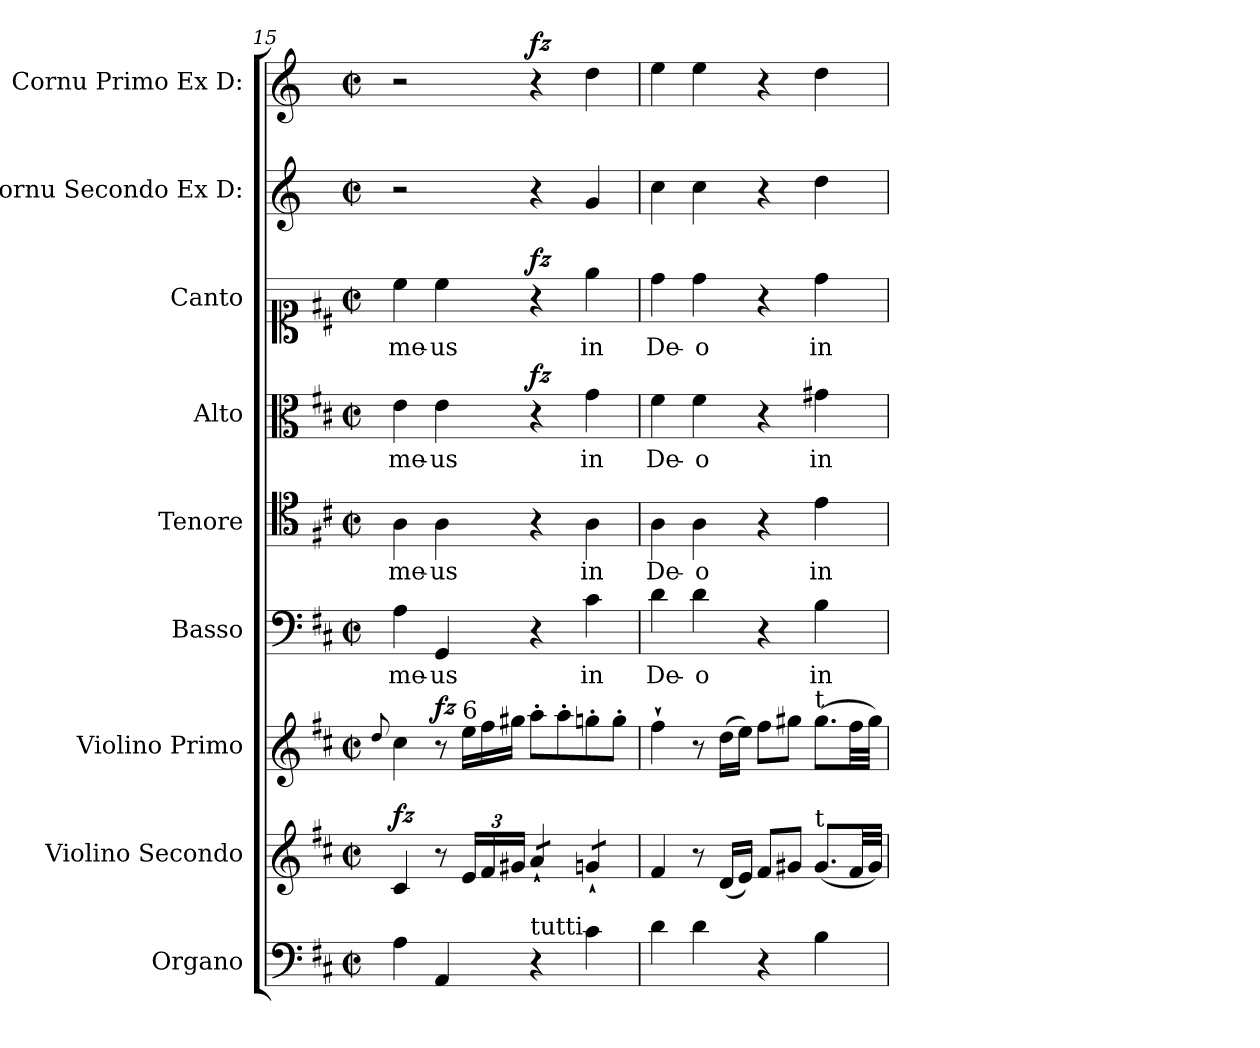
**kern	**kern	**dynam	**kern	**dynam	**kern	**text	**dynam	**kern	**text	**dynam	**kern	**text	**dynam	**kern	**text	**dynam	**kern	**dynam	**kern	**dynam
*part9	*part8	*part8	*part7	*part7	*part6	*part6	*part6	*part5	*part5	*part5	*part4	*part4	*part4	*part3	*part3	*part3	*part2	*part2	*part1	*part1
*staff9	*staff8	*staff8	*staff7	*staff7	*staff6	*staff6	*staff6	*staff5	*staff5	*staff5	*staff4	*staff4	*staff4	*staff3	*staff3	*staff3	*staff2	*staff2	*staff1	*staff1
*I"Organo	*I"Violino Secondo	*	*I"Violino Primo	*	*I"Basso	*	*	*I"Tenore	*	*	*I"Alto	*	*	*I"Canto	*	*	*I"Cornu Secondo Ex D:	*	*I"Cornu Primo Ex D:	*
*	*I'vl 2	*	*I'vl 1	*	*I'B	*	*	*I'T	*	*	*I'A	*	*	*	*	*	*I'cor 2	*	*I'cor 1	*
*clefF4	*clefG2	*	*clefG2	*	*clefF4	*	*	*clefC4	*	*	*clefC3	*	*	*clefC1	*	*	*clefG2	*	*clefG2	*
*	*	*	*	*	*	*	*	*	*	*	*	*	*	*	*	*	*ITrd-1c-2	*	*ITrd-1c-2	*
*k[f#c#]	*k[f#c#]	*	*k[f#c#]	*	*k[f#c#]	*	*	*k[f#c#]	*	*	*k[f#c#]	*	*	*k[f#c#]	*	*	*k[f#c#]	*	*k[f#c#]	*
*M2/2	*M2/2	*	*M2/2	*	*M2/2	*	*	*M2/2	*	*	*M2/2	*	*	*M2/2	*	*	*M2/2	*	*M2/2	*
*met(c|)	*met(c|)	*	*met(c|)	*	*met(c|)	*	*	*met(c|)	*	*	*met(c|)	*	*	*met(c|)	*	*	*met(c|)	*	*met(c|)	*
=15	=15	=15	=15	=15	=15	=15	=15	=15	=15	=15	=15	=15	=15	=15	=15	=15	=15	=15	=15	=15
.	.	.	8qqdd/	.	.	.	.	.	.	.	.	.	.	.	.	.	.	.	.	.
!	!	!LO:DY:a	!	!	!	!	!	!	!	!	!	!	!	!	!	!	!	!	!	!
4A\	4c#/	fz	4cc#\	.	4A\	me-	.	4A\	me-	.	4e\	me-	.	4cc#\	me-	.	2r	.	2r	.
!	!	!	!	!LO:DY:a	!	!	!	!	!	!	!	!	!	!	!	!	!	!	!	!
4AA/	8r	.	8r	fz	4GG/	-us	.	4A\	-us	.	4e\	-us	.	4cc#\	-us	.	.	.	.	.
*	*	*	*Xtuplet	*	*	*	*	*	*	*	*	*	*	*	*	*	*	*	*	*
!	!	!	!LO:TX:a:t=6	!	!	!	!	!	!	!	!	!	!	!	!	!	!	!	!	!
.	24e/LL	.	24ee\LL	.	.	.	.	.	.	.	.	.	.	.	.	.	.	.	.	.
.	24f#/	.	24ff#\	.	.	.	.	.	.	.	.	.	.	.	.	.	.	.	.	.
.	24g#X/JJ	.	24gg#X\JJ	.	.	.	.	.	.	.	.	.	.	.	.	.	.	.	.	.
!LO:TX:a:t=tutti	!	!	!	!	!	!	!	!	!	!	!	!	!	!	!	!	!	!	!	!
!	!	!	!	!	!	!	!LO:DY:a	!	!	!LO:DY:a	!	!	!LO:DY:a	!	!	!LO:DY:a	!	!LO:DY:a	!	!LO:DY:a
*	*tremolo	*	*	*	*	*	*	*	*	*	*	*	*	*	*	*	*	*	*	*
4r	8a`/L	.	8aa'\L	.	4r	.	f&colon;	4r	.	f&colon;	4r	.	fz	4r	.	fz	4r	for&colon;	4r	fz
.	8a`/J	.	8aa'\	.	.	.	.	.	.	.	.	.	.	.	.	.	.	.	.	.
4c#\	8gn`/L	.	8ggn'\	.	4c#\	in	.	4A\	in	.	4g\	in	.	4ee\	in	.	4a/	.	4ee\	.
.	8gn`/J	.	8gg'\J	.	.	.	.	.	.	.	.	.	.	.	.	.	.	.	.	.
*	*Xtremolo	*	*	*	*	*	*	*	*	*	*	*	*	*	*	*	*	*	*	*
=16	=16	=16	=16	=16	=16	=16	=16	=16	=16	=16	=16	=16	=16	=16	=16	=16	=16	=16	=16	=16
4d\	4f#/	.	4ff#`\	.	4d\	De-	.	4A\	De-	.	4f#\	De-	.	4dd\	De-	.	4dd\	.	4ff#\	.
4d\	8r	.	8r	.	4d\	-o	.	4A\	-o	.	4f#\	-o	.	4dd\	-o	.	4dd\	.	4ff#\	.
.	(16d/LL	.	(16dd\LL	.	.	.	.	.	.	.	.	.	.	.	.	.	.	.	.	.
.	16e/JJ)	.	16ee\JJ)	.	.	.	.	.	.	.	.	.	.	.	.	.	.	.	.	.
4r	8f#/L	.	8ff#\L	.	4r	.	.	4r	.	.	4r	.	.	4r	.	.	4r	.	4r	.
.	8g#X/J	.	8gg#X\J	.	.	.	.	.	.	.	.	.	.	.	.	.	.	.	.	.
!	!	!	!LO:TX:a:t=t	!	!	!	!	!	!	!	!	!	!	!	!	!	!	!	!	!
!	!LO:TX:a:t=t	!	!	!	!	!	!	!	!	!	!	!	!	!	!	!	!	!	!	!
!	!	!	!	!	!	!	!	!	!LO:LY:i	!	!	!LO:LY:i	!	!	!LO:LY:i	!	!	!	!	!
4B\	(8.g#/L	.	(8.gg#\L	.	4B\	in	.	4e\	in	.	4g#X\	in	.	4dd\	in	.	4ee\	.	4ee\	.
.	32f#/LL	.	32ff#\LL	.	.	.	.	.	.	.	.	.	.	.	.	.	.	.	.	.
.	32g#/JJJ)	.	32gg#\JJJ)	.	.	.	.	.	.	.	.	.	.	.	.	.	.	.	.	.
=	=	=	=	=	=	=	=	=	=	=	=	=	=	=	=	=	=	=	=	=
*-	*-	*-	*-	*-	*-	*-	*-	*-	*-	*-	*-	*-	*-	*-	*-	*-	*-	*-	*-	*-
